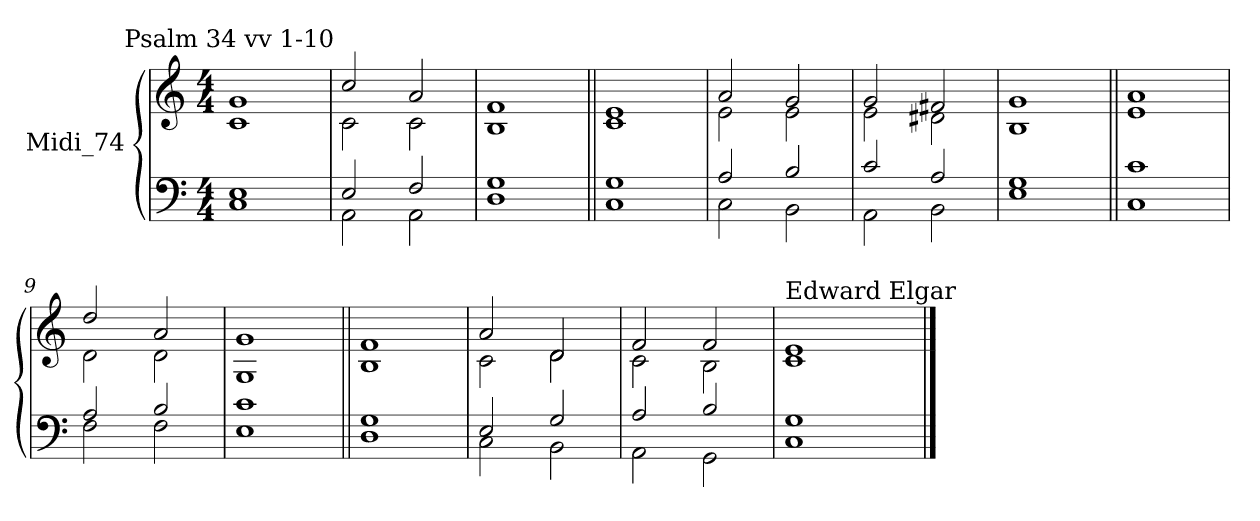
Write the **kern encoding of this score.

**kern	**kern
*part2	*part1
*staff2	*staff1
*I"Midi_74	*I"Midi_74
*clefF4	*clefG2
*k[]	*k[]
*C:	*C:
*M4/4	*M4/4
=1	=1
*^	*^
!	!	!LO:TX:a:cj:t=Psalm 34 vv 1-10	!
1E/	1C\	1g/	1c\
=2	=2	=2	=2
2E/	2AA\	2cc/	2c\
2F/	2AA\	2a/	2c\
=3	=3	=3	=3
1G/	1D\	1f/	1B\
=4||	=4||	=4||	=4||
1G/	1C\	1e/	1c\
=5	=5	=5	=5
2A/	2C\	2a/	2e\
2B/	2BB\	2g/	2e\
=6	=6	=6	=6
2c/	2AA\	2g/	2e\
2A/	2BB\	2f#X/	2d#X\
=7	=7	=7	=7
1G/	1E\	1g/	1B\
=8||	=8||	=8||	=8||
1c/	1C\	1a/	1e\
=9	=9	=9	=9
2A/	2F\	2dd/	2d\
2B/	2F\	2a/	2d\
=10	=10	=10	=10
1c/	1E\	1g/	1G\
=11||	=11||	=11||	=11||
1G/	1D\	1f/	1B\
=12	=12	=12	=12
2E/	2C\	2a/	2c\
2G/	2BB\	2d/	2d\
=13	=13	=13	=13
2A/	2AA\	2f/	2c\
2B/	2GG\	2f/	2B\
=14	=14	=14	=14
!	!	!LO:TX:a:t=Edward Elgar	!
1G/	1C\	1e/	1c\
*v	*v	*	*
*	*v	*v
==	==
*-	*-
